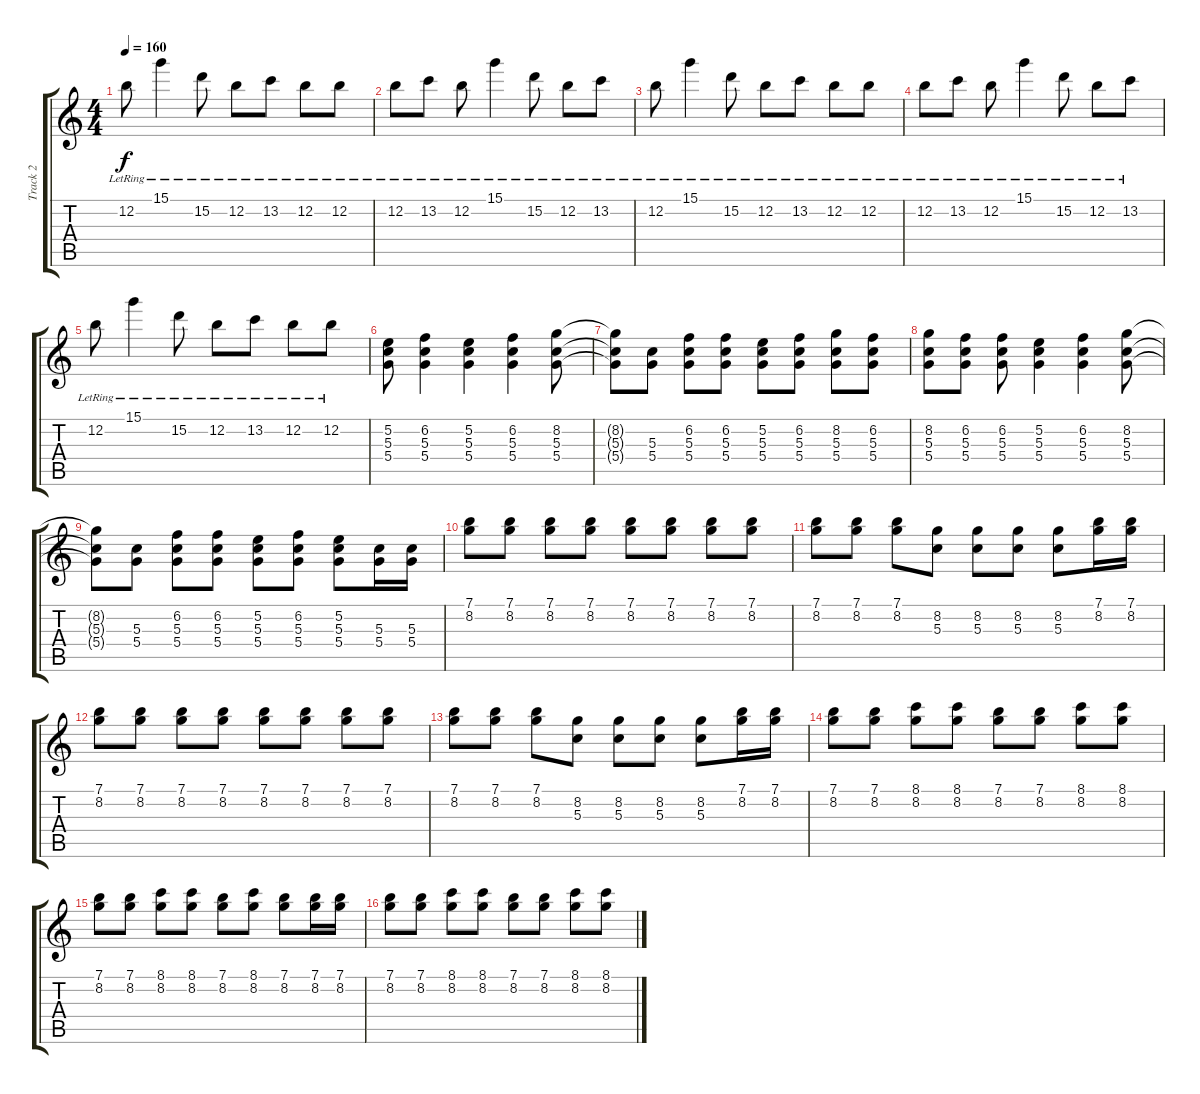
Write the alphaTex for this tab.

\track ("Track 2" "Track 2") {instrument electricguitarjazz}
\staff {score tabs}
\tuning (E4 B3 G3 D3 A2 E2) {hide}
\ts (4 4)
\tempo 160
\clef g2
\ks c
12.2{lr}.8{dy f} 15.1{lr}.4 15.2{lr}.8 12.2{lr}.8 13.2{lr}.8 12.2{lr}.8 12.2{lr}.8 |
12.2{lr}.8 13.2{lr}.8 12.2{lr}.8 15.1{lr}.4 15.2{lr}.8 12.2{lr}.8 13.2{lr}.8 |
12.2{lr}.8 15.1{lr}.4 15.2{lr}.8 12.2{lr}.8 13.2{lr}.8 12.2{lr}.8 12.2{lr}.8 |
12.2{lr}.8 13.2{lr}.8 12.2{lr}.8 15.1{lr}.4 15.2{lr}.8 12.2{lr}.8 13.2{lr}.8 |
12.2{lr}.8 15.1{lr}.4 15.2{lr}.8 12.2{lr}.8 13.2{lr}.8 12.2{lr}.8 12.2{lr}.8 |
(5.2 5.3 5.4).8 (6.2 5.3 5.4).4 (5.2 5.3 5.4).4 (6.2 5.3 5.4).4 (8.2 5.3 5.4).8 |
(8.2{t} 5.3{t} 5.4{t}).8 (5.3 5.4).8 (6.2 5.3 5.4).8 (6.2 5.3 5.4).8 (5.2 5.3 5.4).8 (6.2 5.3 5.4).8 (8.2 5.3 5.4).8 (6.2 5.3 5.4).8 |
(8.2 5.3 5.4).8 (6.2 5.3 5.4).8 (6.2 5.3 5.4).8 (5.2 5.3 5.4).4 (6.2 5.3 5.4).4 (8.2 5.3 5.4).8 |
(8.2{t} 5.3{t} 5.4{t}).8 (5.3 5.4).8 (6.2 5.3 5.4).8 (6.2 5.3 5.4).8 (5.2 5.3 5.4).8 (6.2 5.3 5.4).8 (5.2 5.3 5.4).8 (5.3 5.4).16 (5.3 5.4).16 |
(7.1 8.2).8 (7.1 8.2).8 (7.1 8.2).8 (7.1 8.2).8 (7.1 8.2).8 (7.1 8.2).8 (7.1 8.2).8 (7.1 8.2).8 |
(7.1 8.2).8 (7.1 8.2).8 (7.1 8.2).8 (8.2 5.3).8 (8.2 5.3).8 (8.2 5.3).8 (8.2 5.3).8 (7.1 8.2).16 (7.1 8.2).16 |
(7.1 8.2).8 (7.1 8.2).8 (7.1 8.2).8 (7.1 8.2).8 (7.1 8.2).8 (7.1 8.2).8 (7.1 8.2).8 (7.1 8.2).8 |
(7.1 8.2).8 (7.1 8.2).8 (7.1 8.2).8 (8.2 5.3).8 (8.2 5.3).8 (8.2 5.3).8 (8.2 5.3).8 (7.1 8.2).16 (7.1 8.2).16 |
(7.1 8.2).8 (7.1 8.2).8 (8.1 8.2).8 (8.1 8.2).8 (7.1 8.2).8 (7.1 8.2).8 (8.1 8.2).8 (8.1 8.2).8 |
(7.1 8.2).8 (7.1 8.2).8 (8.1 8.2).8 (8.1 8.2).8 (7.1 8.2).8 (8.1 8.2).8 (7.1 8.2).8 (7.1 8.2).16 (7.1 8.2).16 |
(7.1 8.2).8 (7.1 8.2).8 (8.1 8.2).8 (8.1 8.2).8 (7.1 8.2).8 (7.1 8.2).8 (8.1 8.2).8 (8.1 8.2).8
